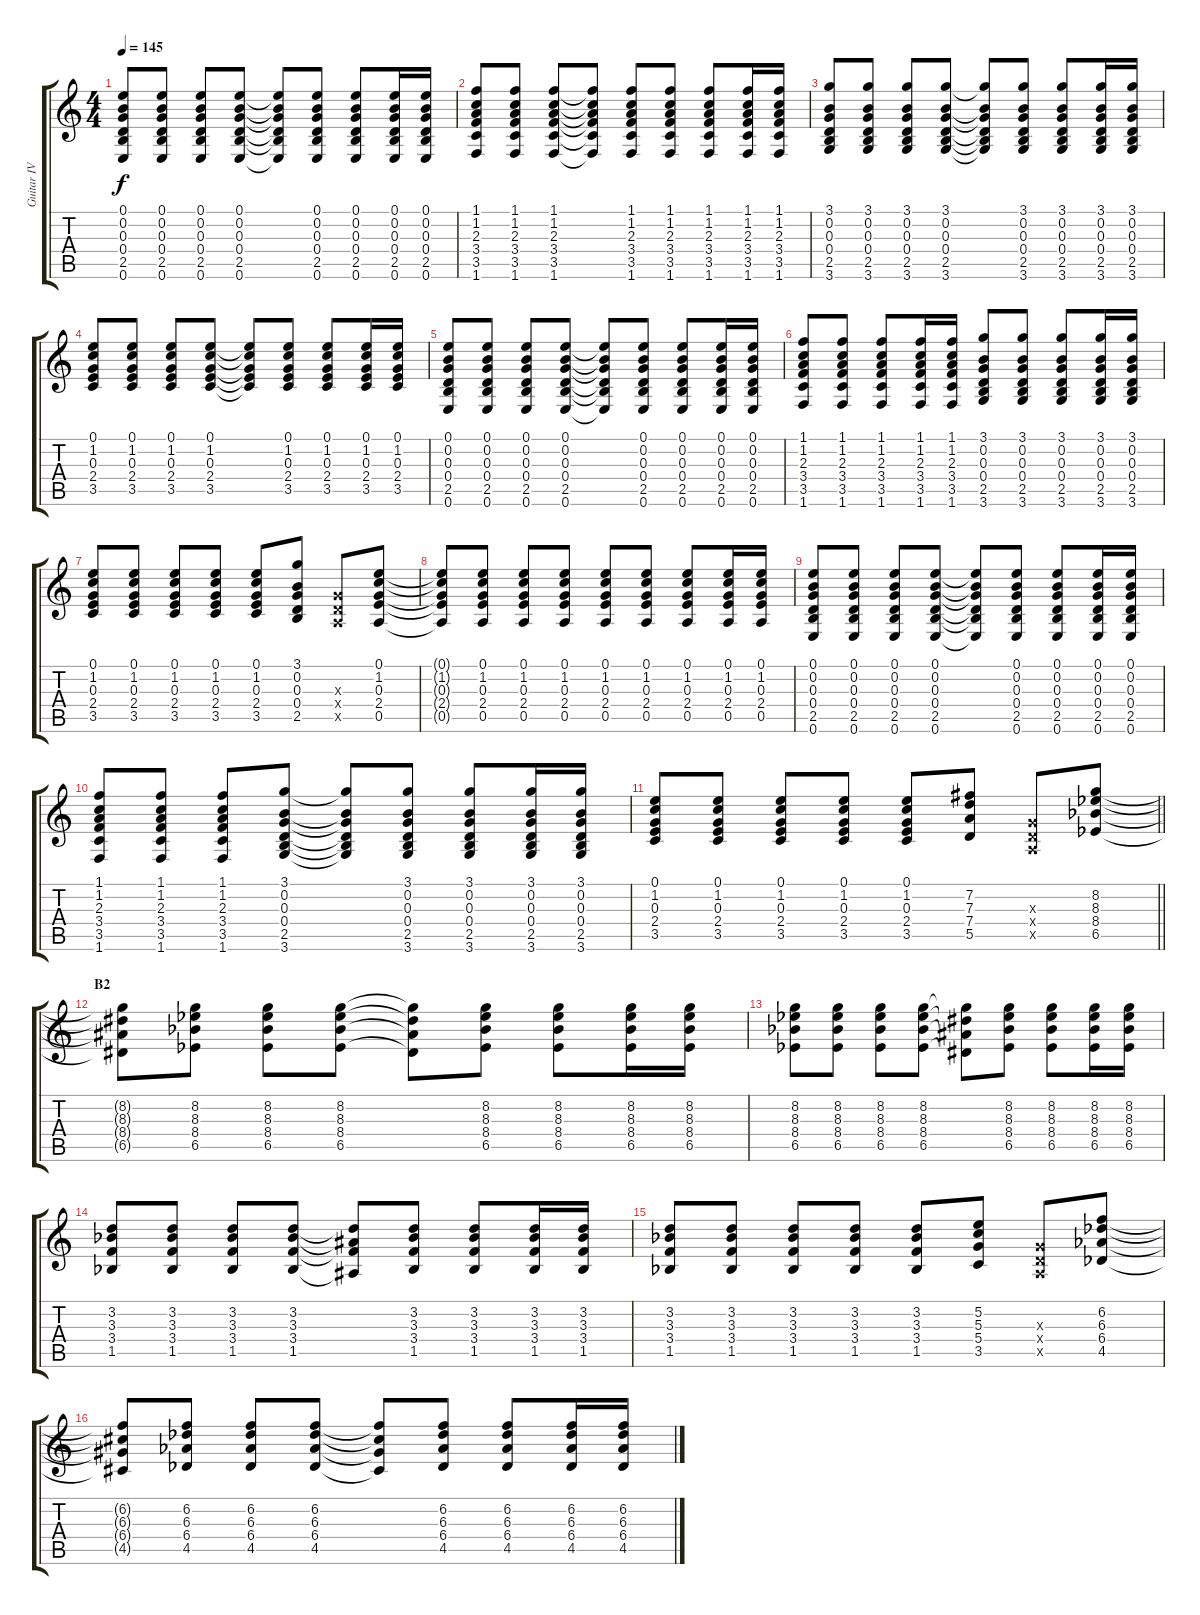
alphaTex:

\track ("Guitar IV (Hirasawa Yui)" "Guitar IV ") {instrument acousticguitarsteel}
\staff {score tabs}
\tuning (E4 B3 G3 D3 A2 E2) {hide}
\ts (4 4)
\tempo 145
\clef g2
\ks c
(0.1 0.2 0.3 0.4 2.5 0.6).8{dy f} (0.1 0.2 0.3 0.4 2.5 0.6).8 (0.1 0.2 0.3 0.4 2.5 0.6).8 (0.1 0.2 0.3 0.4 2.5 0.6).8 (0.1{t} 0.2{t} 0.3{t} 0.4{t} 2.5{t} 0.6{t}).8 (0.1 0.2 0.3 0.4 2.5 0.6).8 (0.1 0.2 0.3 0.4 2.5 0.6).8 (0.1 0.2 0.3 0.4 2.5 0.6).16 (0.1 0.2 0.3 0.4 2.5 0.6).16 |
(1.1 1.2 2.3 3.4 3.5 1.6).8 (1.1 1.2 2.3 3.4 3.5 1.6).8 (1.1 1.2 2.3 3.4 3.5 1.6).8 (1.1{t} 1.2{t} 2.3{t} 3.4{t} 3.5{t} 1.6{t}).8 (1.1 1.2 2.3 3.4 3.5 1.6).8 (1.1 1.2 2.3 3.4 3.5 1.6).8 (1.1 1.2 2.3 3.4 3.5 1.6).8 (1.1 1.2 2.3 3.4 3.5 1.6).16 (1.1 1.2 2.3 3.4 3.5 1.6).16 |
(3.1 0.2 0.3 0.4 2.5 3.6).8 (3.1 0.2 0.3 0.4 2.5 3.6).8 (3.1 0.2 0.3 0.4 2.5 3.6).8 (3.1 0.2 0.3 0.4 2.5 3.6).8 (3.1{t} 0.2{t} 0.3{t} 0.4{t} 2.5{t} 3.6{t}).8 (3.1 0.2 0.3 0.4 2.5 3.6).8 (3.1 0.2 0.3 0.4 2.5 3.6).8 (3.1 0.2 0.3 0.4 2.5 3.6).16 (3.1 0.2 0.3 0.4 2.5 3.6).16 |
(0.1 1.2 0.3 2.4 3.5).8 (0.1 1.2 0.3 2.4 3.5).8 (0.1 1.2 0.3 2.4 3.5).8 (0.1 1.2 0.3 2.4 3.5).8 (0.1{t} 1.2{t} 0.3{t} 2.4{t} 3.5{t}).8 (0.1 1.2 0.3 2.4 3.5).8 (0.1 1.2 0.3 2.4 3.5).8 (0.1 1.2 0.3 2.4 3.5).16 (0.1 1.2 0.3 2.4 3.5).16 |
(0.1 0.2 0.3 0.4 2.5 0.6).8 (0.1 0.2 0.3 0.4 2.5 0.6).8 (0.1 0.2 0.3 0.4 2.5 0.6).8 (0.1 0.2 0.3 0.4 2.5 0.6).8 (0.1{t} 0.2{t} 0.3{t} 0.4{t} 2.5{t} 0.6{t}).8 (0.1 0.2 0.3 0.4 2.5 0.6).8 (0.1 0.2 0.3 0.4 2.5 0.6).8 (0.1 0.2 0.3 0.4 2.5 0.6).16 (0.1 0.2 0.3 0.4 2.5 0.6).16 |
(1.1 1.2 2.3 3.4 3.5 1.6).8 (1.1 1.2 2.3 3.4 3.5 1.6).8 (1.1 1.2 2.3 3.4 3.5 1.6).8 (1.1 1.2 2.3 3.4 3.5 1.6).16 (1.1 1.2 2.3 3.4 3.5 1.6).16 (3.1 0.2 0.3 0.4 2.5 3.6).8 (3.1 0.2 0.3 0.4 2.5 3.6).8 (3.1 0.2 0.3 0.4 2.5 3.6).8 (3.1 0.2 0.3 0.4 2.5 3.6).16 (3.1 0.2 0.3 0.4 2.5 3.6).16 |
(0.1 1.2 0.3 2.4 3.5).8 (0.1 1.2 0.3 2.4 3.5).8 (0.1 1.2 0.3 2.4 3.5).8 (0.1 1.2 0.3 2.4 3.5).8 (0.1 1.2 0.3 2.4 3.5).8 (3.1 0.2 0.3 0.4 2.5).8 (0.3{x} 0.4{x} 0.5{x}).8 (0.1 1.2 0.3 2.4 0.5).8 |
(0.1{t} 1.2{t} 0.3{t} 2.4{t} 0.5{t}).8 (0.1 1.2 0.3 2.4 0.5).8 (0.1 1.2 0.3 2.4 0.5).8 (0.1 1.2 0.3 2.4 0.5).8 (0.1 1.2 0.3 2.4 0.5).8 (0.1 1.2 0.3 2.4 0.5).8 (0.1 1.2 0.3 2.4 0.5).8 (0.1 1.2 0.3 2.4 0.5).16 (0.1 1.2 0.3 2.4 0.5).16 |
(0.1 0.2 0.3 0.4 2.5 0.6).8 (0.1 0.2 0.3 0.4 2.5 0.6).8 (0.1 0.2 0.3 0.4 2.5 0.6).8 (0.1 0.2 0.3 0.4 2.5 0.6).8 (0.1{t} 0.2{t} 0.3{t} 0.4{t} 2.5{t} 0.6{t}).8 (0.1 0.2 0.3 0.4 2.5 0.6).8 (0.1 0.2 0.3 0.4 2.5 0.6).8 (0.1 0.2 0.3 0.4 2.5 0.6).16 (0.1 0.2 0.3 0.4 2.5 0.6).16 |
(1.1 1.2 2.3 3.4 3.5 1.6).8 (1.1 1.2 2.3 3.4 3.5 1.6).8 (1.1 1.2 2.3 3.4 3.5 1.6).8 (3.1 0.2 0.3 0.4 2.5 3.6).8 (3.1{t} 0.2{t} 0.3{t} 0.4{t} 2.5{t} 3.6{t}).8 (3.1 0.2 0.3 0.4 2.5 3.6).8 (3.1 0.2 0.3 0.4 2.5 3.6).8 (3.1 0.2 0.3 0.4 2.5 3.6).16 (3.1 0.2 0.3 0.4 2.5 3.6).16 |
\barLineRight lightlight
(0.1 1.2 0.3 2.4 3.5).8 (0.1 1.2 0.3 2.4 3.5).8 (0.1 1.2 0.3 2.4 3.5).8 (0.1 1.2 0.3 2.4 3.5).8 (0.1 1.2 0.3 2.4 3.5).8 (7.2 7.3 7.4 5.5).8 (0.3{x} 0.4{x} 0.5{x}).8 (8.2 8.3{acc b} 8.4{acc b} 6.5{acc b}).8 |
\section ("" "B2")
(8.2{t} 8.3{t} 8.4{t} 6.5{t}).8 (8.2 8.3{acc b} 8.4{acc b} 6.5{acc b}).8 (8.2 8.3{acc b} 8.4{acc b} 6.5{acc b}).8 (8.2 8.3{acc b} 8.4{acc b} 6.5{acc b}).8 (8.2{t} 8.3{t} 8.4{t} 6.5{t}).8 (8.2 8.3{acc b} 8.4{acc b} 6.5{acc b}).8 (8.2 8.3{acc b} 8.4{acc b} 6.5{acc b}).8 (8.2 8.3{acc b} 8.4{acc b} 6.5{acc b}).16 (8.2 8.3{acc b} 8.4{acc b} 6.5{acc b}).16 |
(8.2 8.3{acc b} 8.4{acc b} 6.5{acc b}).8 (8.2 8.3{acc b} 8.4{acc b} 6.5{acc b}).8 (8.2 8.3{acc b} 8.4{acc b} 6.5{acc b}).8 (8.2 8.3{acc b} 8.4{acc b} 6.5{acc b}).8 (8.2{t} 8.3{t} 8.4{t} 6.5{t}).8 (8.2 8.3{acc b} 8.4{acc b} 6.5{acc b}).8 (8.2 8.3{acc b} 8.4{acc b} 6.5{acc b}).8 (8.2 8.3{acc b} 8.4{acc b} 6.5{acc b}).16 (8.2 8.3{acc b} 8.4{acc b} 6.5{acc b}).16 |
(3.2 3.3{acc b} 3.4 1.5{acc b}).8 (3.2 3.3{acc b} 3.4 1.5{acc b}).8 (3.2 3.3{acc b} 3.4 1.5{acc b}).8 (3.2 3.3{acc b} 3.4 1.5{acc b}).8 (3.2{t} 3.3{t} 3.4{t} 1.5{t}).8 (3.2 3.3{acc b} 3.4 1.5{acc b}).8 (3.2 3.3{acc b} 3.4 1.5{acc b}).8 (3.2 3.3{acc b} 3.4 1.5{acc b}).16 (3.2 3.3{acc b} 3.4 1.5{acc b}).16 |
(3.2 3.3{acc b} 3.4 1.5{acc b}).8 (3.2 3.3{acc b} 3.4 1.5{acc b}).8 (3.2 3.3{acc b} 3.4 1.5{acc b}).8 (3.2 3.3{acc b} 3.4 1.5{acc b}).8 (3.2 3.3{acc b} 3.4 1.5{acc b}).8 (5.2 5.3 5.4 3.5).8 (0.3{x} 0.4{x} 0.5{x}).8 (6.2 6.3{acc b} 6.4{acc b} 4.5{acc b}).8 |
(6.2{t} 6.3{t} 6.4{t} 4.5{t}).8 (6.2 6.3{acc b} 6.4{acc b} 4.5{acc b}).8 (6.2 6.3{acc b} 6.4{acc b} 4.5{acc b}).8 (6.2 6.3{acc b} 6.4{acc b} 4.5{acc b}).8 (6.2{t} 6.3{t} 6.4{t} 4.5{t}).8 (6.2 6.3{acc b} 6.4{acc b} 4.5{acc b}).8 (6.2 6.3{acc b} 6.4{acc b} 4.5{acc b}).8 (6.2 6.3{acc b} 6.4{acc b} 4.5{acc b}).16 (6.2 6.3{acc b} 6.4{acc b} 4.5{acc b}).16
